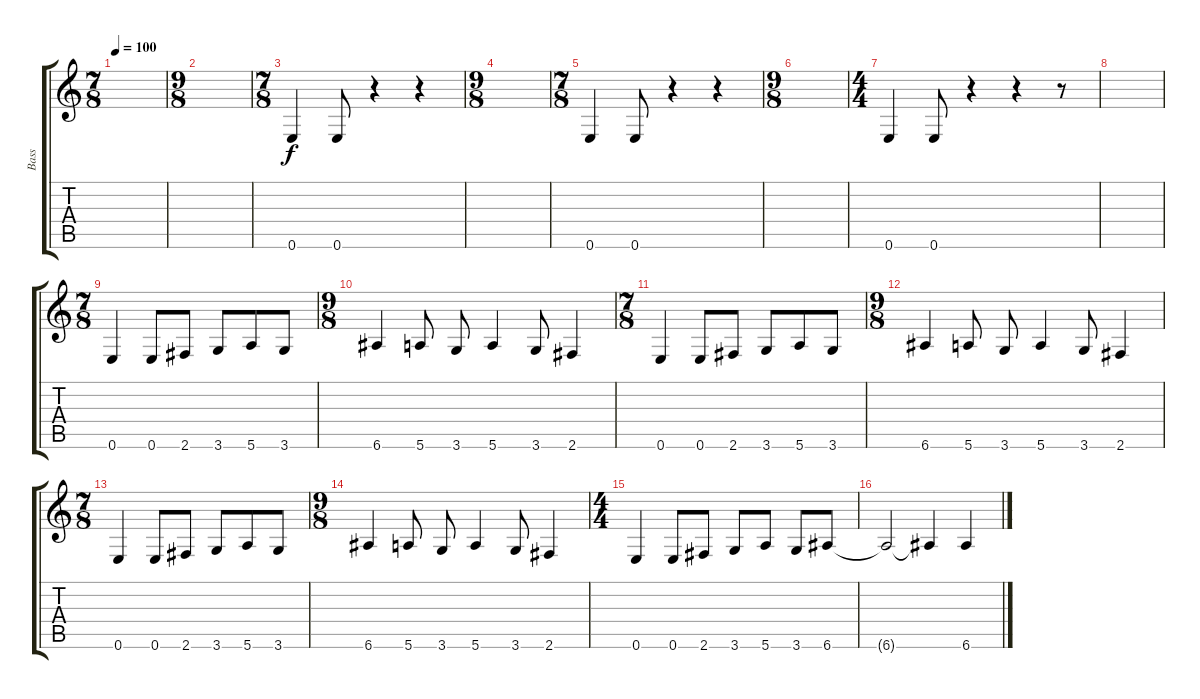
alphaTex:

\track ("Bass" "Bass") {instrument electricbasspick}
\staff {score tabs}
\tuning (E4 B3 G3 D3 A2 E2) {hide}
\ts (7 8)
\tempo 100
\clef g2
\ks c
|
\ts (9 8)
|
\ts (7 8)
0.6.4 0.6.8 r.4 r.4 |
\ts (9 8)
|
\ts (7 8)
0.6.4 0.6.8 r.4 r.4 |
\ts (9 8)
|
\ts (4 4)
0.6.4 0.6.8 r.4 r.4 r.8 |
|
\ts (7 8)
0.6.4 0.6.8 2.6.8 3.6.8 5.6.8 3.6.8 |
\ts (9 8)
6.6.4 5.6.8 3.6.8 5.6.4 3.6.8 2.6.4 |
\ts (7 8)
0.6.4 0.6.8 2.6.8 3.6.8 5.6.8 3.6.8 |
\ts (9 8)
6.6.4 5.6.8 3.6.8 5.6.4 3.6.8 2.6.4 |
\ts (7 8)
0.6.4 0.6.8 2.6.8 3.6.8 5.6.8 3.6.8 |
\ts (9 8)
6.6.4 5.6.8 3.6.8 5.6.4 3.6.8 2.6.4 |
\ts (4 4)
0.6.4 0.6.8 2.6.8 3.6.8 5.6.8 3.6.8 6.6.8 |
6.6{t}.2 6.6{t}.4 6.6{ss}.4
